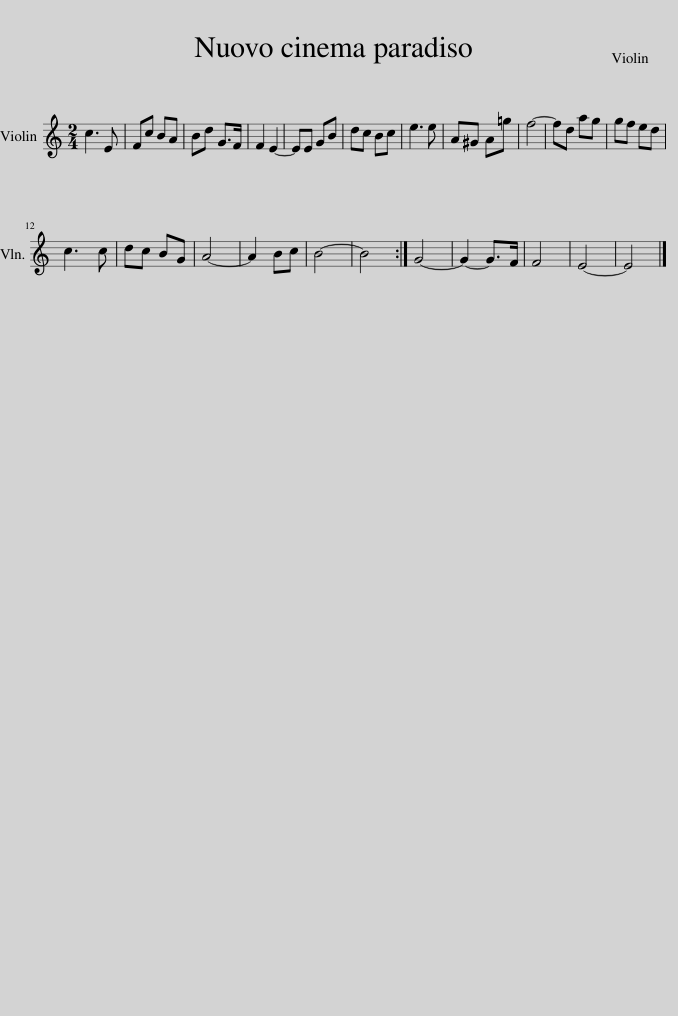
X:1
L:1/8
M:2/4
I:linebreak $
K:C
V:1 treble
V:1
 c3 E | Fc BA | Bd G>F | F2 E2- | EE GB | %5
 dc Bc | e3 e | A^G A=g | f4- | fd ag | %10
 gf ed |$ c3 c | dc BG | A4- | A2 Bc | %15
 B4- | B4 :| G4- | G2- G>F | F4 | %20
 E4- | E4 |] %22
